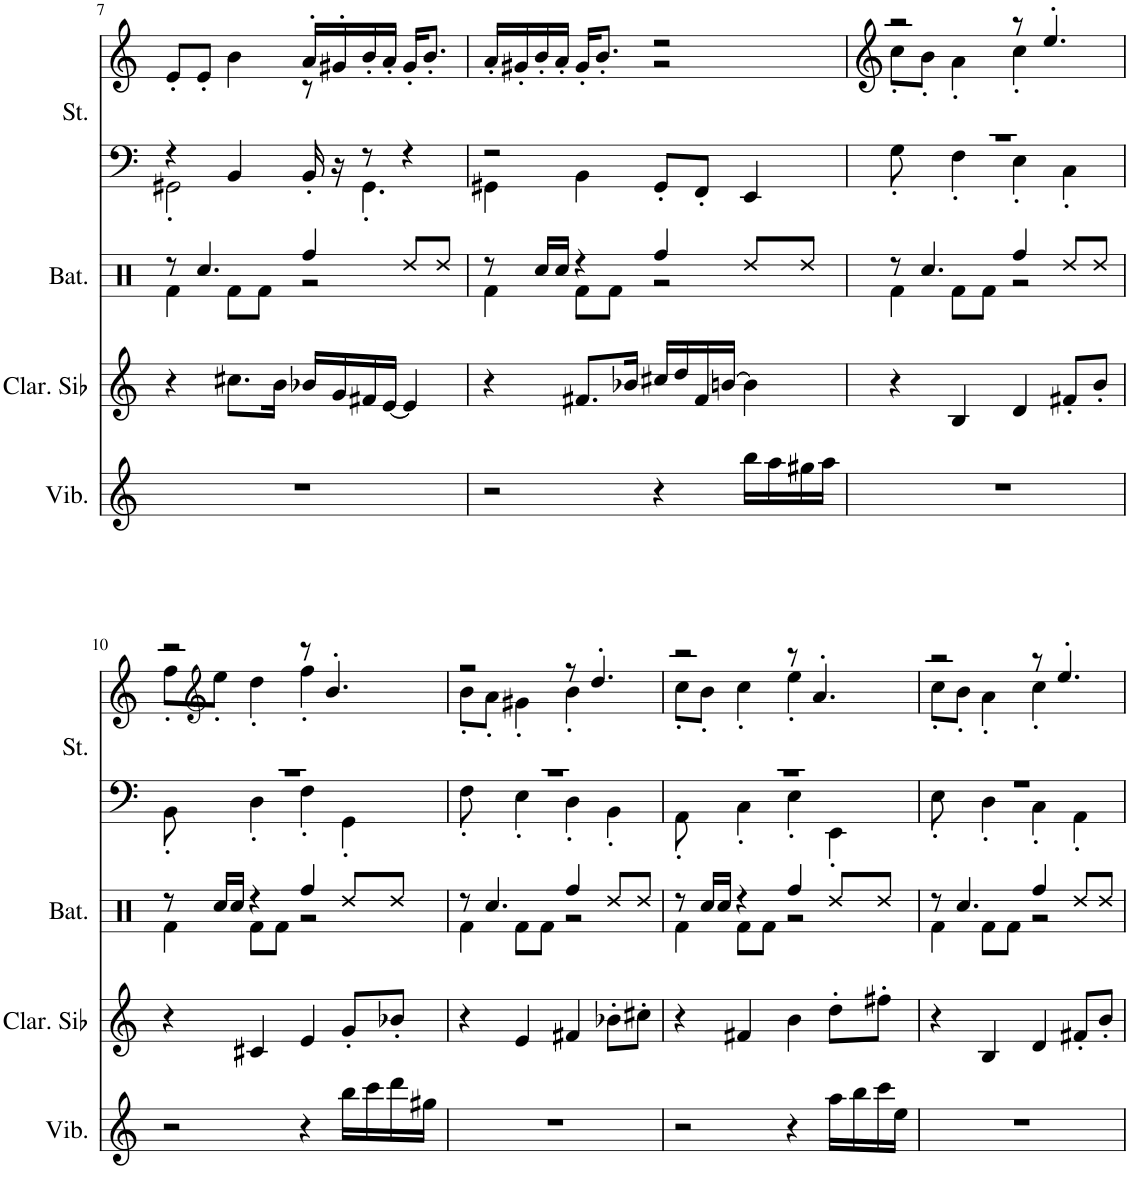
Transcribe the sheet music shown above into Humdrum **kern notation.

**kern	**kern	**kern	**kern	**kern
*part4	*part3	*part2	*part1	*part1
*staff5	*staff4	*staff3	*staff2	*staff1
*I"Vibraphone	*I"Clarinette en Sib	*I"Batterie	*I"Cordes	*
*I'Vib.	*I'Clar. Sib	*I'Bat.	*	*
!!LO:PB:g=z
*clefG2	*clefG2	*clefX	*clefF4	*clefG2
*	*Trd1c2	*	*	*
*k[]	*k[]	*k[]	*k[]	*k[]
*M2/2	*M2/2	*M2/2	*M2/2	*M2/2
=7	=7	=7	=7	=7
*	*	*^	*^	*^
1r	4r	8r	4Rf\	4r	2GG#X'\	8e'/L	2ryy
.	.	4.Rcc/	.	.	.	8e'/J	.
.	8.cc#X\L	.	8Rf\L	4BB/	.	4b\	.
.	.	.	8Rf\J	.	.	.	.
.	16b\Jk	.	.	.	.	.	.
.	16b-X/LL	4Rff/	2r	16BB'/	8ryy	16a'/LL	8r
.	16g/	.	.	16r	.	16g#X'/	.
.	16f#X/	.	.	8r	4.GG#'\	16b'/	4.ryy
.	[16e/JJ	.	.	.	.	16a'/JJ	.
.	4e/]	8Rdd/L	.	4r	.	16g#'/KL	.
.	.	.	.	.	.	8.b'/J	.
.	.	8Rdd/J	.	.	.	.	.
=8	=8	=8	=8	=8	=8	=8	=8
2r	4r	8r	4Rf\	2r	4GG#X\	16a'/LL	2ryy
.	.	.	.	.	.	16g#X'/	.
.	.	16Rcc/LL	.	.	.	16b'/	.
.	.	16Rcc/JJ	.	.	.	16a'/JJ	.
.	8.f#X/L	4r	8Rf\L	.	4BB\	16g#'/KL	.
.	.	.	.	.	.	8.b'/J	.
.	.	.	8Rf\J	.	.	.	.
.	16b-X/Jk	.	.	.	.	.	.
4r	16cc#X/LL	4Rff/	2r	8GG#'/L	2ryy	2r	2r
.	16dd/	.	.	.	.	.	.
.	16f#/	.	.	8FF'/J	.	.	.
.	[16bn/JJ	.	.	.	.	.	.
16bb\LL	4b\]	8Rdd/L	.	4EE/	.	.	.
16aa\	.	.	.	.	.	.	.
16gg#X\	.	8Rdd/J	.	.	.	.	.
16aa\JJ	.	.	.	.	.	.	.
=9	=9	=9	=9	=9	=9	=9	=9
1r	4r	8r	4Rf\	1r	8G'\	2r	8cc'\L
.	.	4.Rcc/	.	.	8ryy	.	8b'\J
.	4B/	.	8Rf\L	.	4F'\	.	4a'\
.	.	.	8Rf\J	.	.	.	.
.	4d/	4Rff/	2r	.	4E'\	8r	4cc'\
.	.	.	.	.	.	4.ee'/	.
.	8f#X'/L	8Rdd/L	.	.	4C'\	.	4ryy
.	8b'/J	8Rdd/J	.	.	.	.	.
!!LO:LB:g=z	!!
=10	=10	=10	=10	=10	=10	=10	=10
2r	4r	8r	4Rf\	1r	8BB'\	2r	8ff'\L
*	*	*	*	*	*	*clefG2	*
.	.	16Rcc/LL	.	.	8ryy	.	8ee'\J
.	.	16Rcc/JJ	.	.	.	.	.
.	4c#X/	4r	8Rf\L	.	4D'\	.	4dd'\
.	.	.	8Rf\J	.	.	.	.
4r	4e/	4Rff/	2r	.	4F'\	8r	4ff'\
.	.	.	.	.	.	4.b'/	.
16bb\LL	8g'/L	8Rdd/L	.	.	4GG'\	.	4ryy
16ccc\	.	.	.	.	.	.	.
16ddd\	8b-X'/J	8Rdd/J	.	.	.	.	.
16gg#X\JJ	.	.	.	.	.	.	.
=11	=11	=11	=11	=11	=11	=11	=11
1r	4r	8r	4Rf\	1r	8F'\	2r	8b'\L
.	.	4.Rcc/	.	.	8ryy	.	8a'\J
.	4e/	.	8Rf\L	.	4E'\	.	4g#X'\
.	.	.	8Rf\J	.	.	.	.
.	4f#X/	4Rff/	2r	.	4D'\	8r	4b'\
.	.	.	.	.	.	4.dd'/	.
.	8b-X'\L	8Rdd/L	.	.	4BB'\	.	4ryy
.	8cc#X'\J	8Rdd/J	.	.	.	.	.
=12	=12	=12	=12	=12	=12	=12	=12
2r	4r	8r	4Rf\	1r	8AA'\	2r	8cc'\L
.	.	16Rcc/LL	.	.	8ryy	.	8b'\J
.	.	16Rcc/JJ	.	.	.	.	.
.	4f#X/	4r	8Rf\L	.	4C'\	.	4cc'\
.	.	.	8Rf\J	.	.	.	.
4r	4b\	4Rff/	2r	.	4E'\	8r	4ee'\
.	.	.	.	.	.	4.a'/	.
16aa\LL	8dd'\L	8Rdd/L	.	.	4EE'\	.	4ryy
16bb\	.	.	.	.	.	.	.
16ccc\	8ff#X'\J	8Rdd/J	.	.	.	.	.
16ee\JJ	.	.	.	.	.	.	.
=13	=13	=13	=13	=13	=13	=13	=13
1r	4r	8r	4Rf\	1r	8E'\	2r	8cc'\L
.	.	4.Rcc/	.	.	8ryy	.	8b'\J
.	4B/	.	8Rf\L	.	4D'\	.	4a'\
.	.	.	8Rf\J	.	.	.	.
.	4d/	4Rff/	2r	.	4C'\	8r	4cc'\
.	.	.	.	.	.	4.ee'/	.
.	8f#X'/L	8Rdd/L	.	.	4AA'\	.	4ryy
.	8b'/J	8Rdd/J	.	.	.	.	.
*	*	*v	*v	*	*	*	*
*	*	*	*v	*v	*	*
*	*	*	*	*v	*v
=	=	=	=	=
*-	*-	*-	*-	*-
